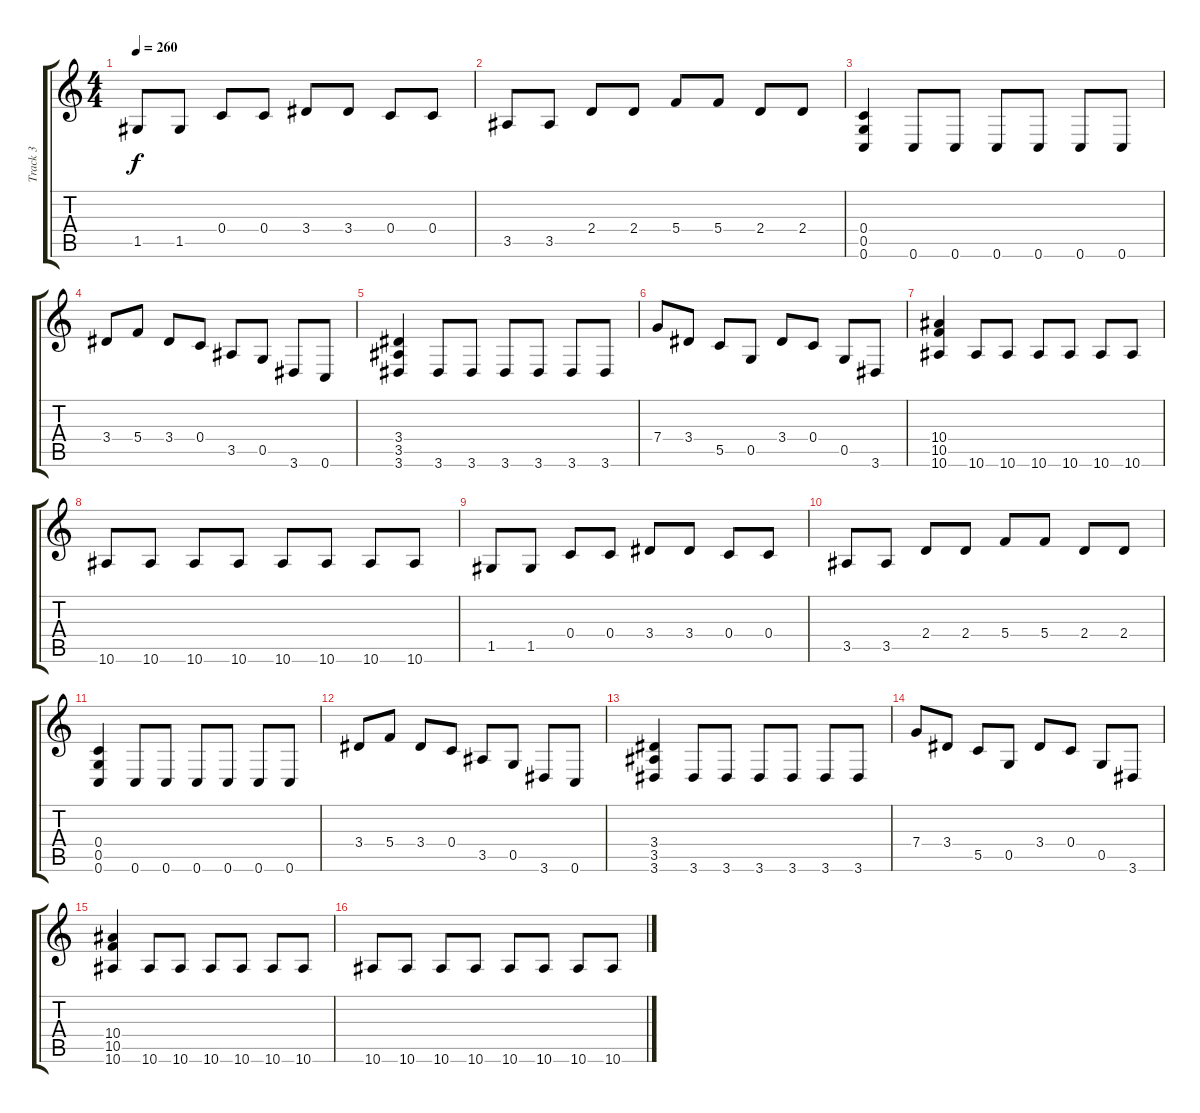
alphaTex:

\track ("Track 3" "Track 3") {instrument distortionguitar}
\staff {score tabs}
\tuning (D4 A3 F3 C3 G2 C2) {hide}
\ts (4 4)
\tempo 260
\clef g2
\ks c
1.5.8{dy f} 1.5.8 0.4.8 0.4.8 3.4.8 3.4.8 0.4.8 0.4.8 |
3.5.8 3.5.8 2.4.8 2.4.8 5.4.8 5.4.8 2.4.8 2.4.8 |
(0.4 0.5 0.6).4 0.6.8 0.6.8 0.6.8 0.6.8 0.6.8 0.6.8 |
3.4.8 5.4.8 3.4.8 0.4.8 3.5.8 0.5.8 3.6.8 0.6.8 |
(3.4 3.5 3.6).4 3.6.8 3.6.8 3.6.8 3.6.8 3.6.8 3.6.8 |
7.4.8 3.4.8 5.5.8 0.5.8 3.4.8 0.4.8 0.5.8 3.6.8 |
(10.4 10.5 10.6).4 10.6.8 10.6.8 10.6.8 10.6.8 10.6.8 10.6.8 |
10.6.8 10.6.8 10.6.8 10.6.8 10.6.8 10.6.8 10.6.8 10.6.8 |
1.5.8 1.5.8 0.4.8 0.4.8 3.4.8 3.4.8 0.4.8 0.4.8 |
3.5.8 3.5.8 2.4.8 2.4.8 5.4.8 5.4.8 2.4.8 2.4.8 |
(0.4 0.5 0.6).4 0.6.8 0.6.8 0.6.8 0.6.8 0.6.8 0.6.8 |
3.4.8 5.4.8 3.4.8 0.4.8 3.5.8 0.5.8 3.6.8 0.6.8 |
(3.4 3.5 3.6).4 3.6.8 3.6.8 3.6.8 3.6.8 3.6.8 3.6.8 |
7.4.8 3.4.8 5.5.8 0.5.8 3.4.8 0.4.8 0.5.8 3.6.8 |
(10.4 10.5 10.6).4 10.6.8 10.6.8 10.6.8 10.6.8 10.6.8 10.6.8 |
10.6.8 10.6.8 10.6.8 10.6.8 10.6.8 10.6.8 10.6.8 10.6.8
